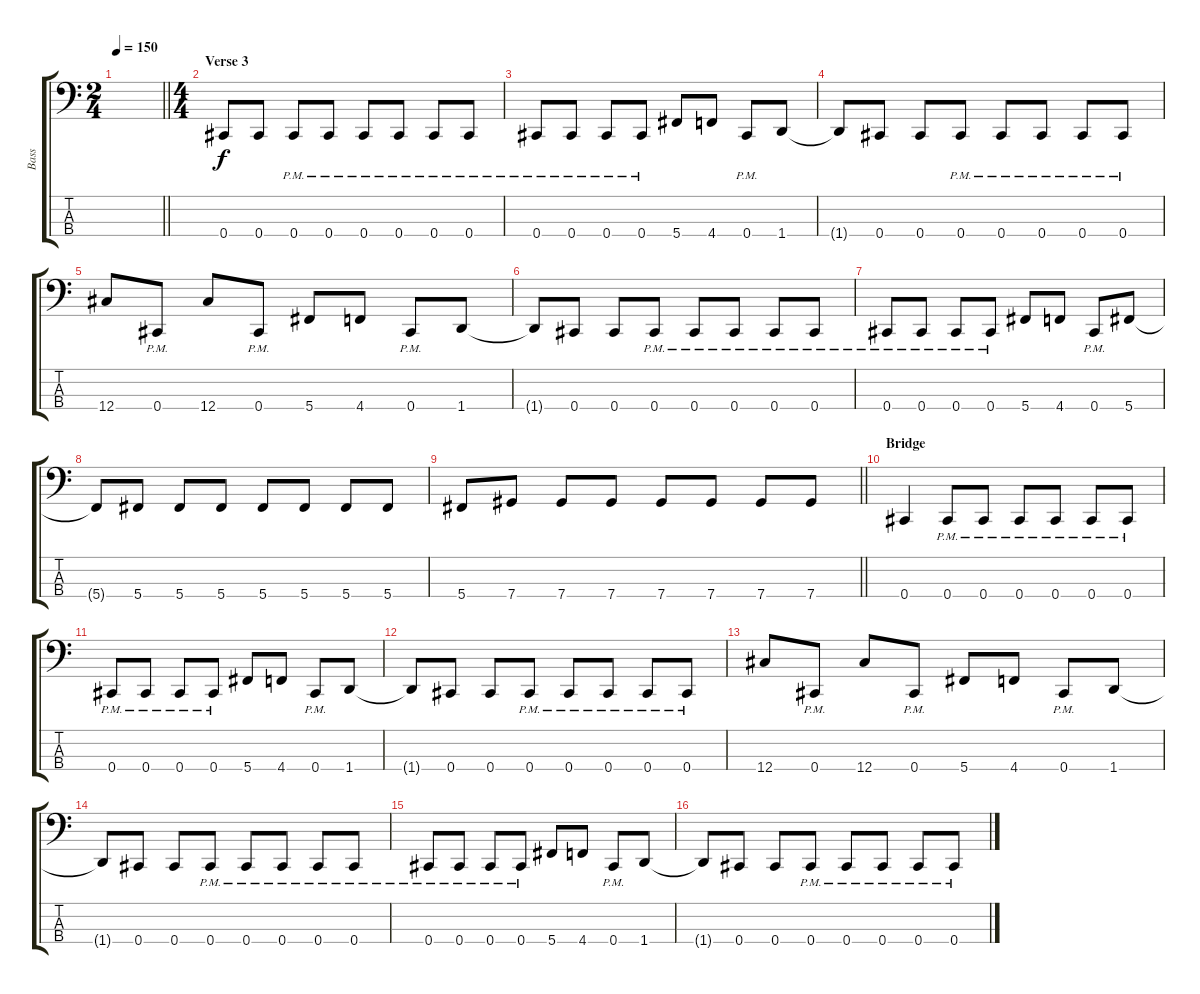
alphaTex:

\track ("Bass" "Bass") {instrument electricbasspick}
\staff {score tabs}
\tuning (Gb2 Db2 Ab1 Db1) {hide}
\ts (2 4)
\tempo 150
\clef f4
\barLineRight lightlight
\ks c
|
\ts (4 4)
\section ("" "Verse 3")
0.4.8 0.4.8 0.4{pm}.8 0.4{pm}.8 0.4{pm}.8 0.4{pm}.8 0.4{pm}.8 0.4{pm}.8 |
0.4{pm}.8 0.4{pm}.8 0.4{pm}.8 0.4{pm}.8 5.4.8 4.4.8 0.4{pm}.8 1.4.8 |
1.4{t}.8 0.4.8 0.4.8 0.4{pm}.8 0.4{pm}.8 0.4{pm}.8 0.4{pm}.8 0.4{pm}.8 |
12.4.8 0.4{pm}.8 12.4.8 0.4{pm}.8 5.4.8 4.4.8 0.4{pm}.8 1.4.8 |
1.4{t}.8 0.4.8 0.4.8 0.4{pm}.8 0.4{pm}.8 0.4{pm}.8 0.4{pm}.8 0.4{pm}.8 |
0.4{pm}.8 0.4{pm}.8 0.4{pm}.8 0.4{pm}.8 5.4.8 4.4.8 0.4{pm}.8 5.4.8 |
5.4{t}.8 5.4.8 5.4.8 5.4.8 5.4.8 5.4.8 5.4.8 5.4.8 |
\barLineRight lightlight
5.4.8 7.4.8 7.4.8 7.4.8 7.4.8 7.4.8 7.4.8 7.4.8 |
\section ("" "Bridge")
0.4.4 0.4{pm}.8 0.4{pm}.8 0.4{pm}.8 0.4{pm}.8 0.4{pm}.8 0.4{pm}.8 |
0.4{pm}.8 0.4{pm}.8 0.4{pm}.8 0.4{pm}.8 5.4.8 4.4.8 0.4{pm}.8 1.4.8 |
1.4{t}.8 0.4.8 0.4.8 0.4{pm}.8 0.4{pm}.8 0.4{pm}.8 0.4{pm}.8 0.4{pm}.8 |
12.4.8 0.4{pm}.8 12.4.8 0.4{pm}.8 5.4.8 4.4.8 0.4{pm}.8 1.4.8 |
1.4{t}.8 0.4.8 0.4.8 0.4{pm}.8 0.4{pm}.8 0.4{pm}.8 0.4{pm}.8 0.4{pm}.8 |
0.4{pm}.8 0.4{pm}.8 0.4{pm}.8 0.4{pm}.8 5.4.8 4.4.8 0.4{pm}.8 1.4.8 |
1.4{t}.8 0.4.8 0.4.8 0.4{pm}.8 0.4{pm}.8 0.4{pm}.8 0.4{pm}.8 0.4{pm}.8
